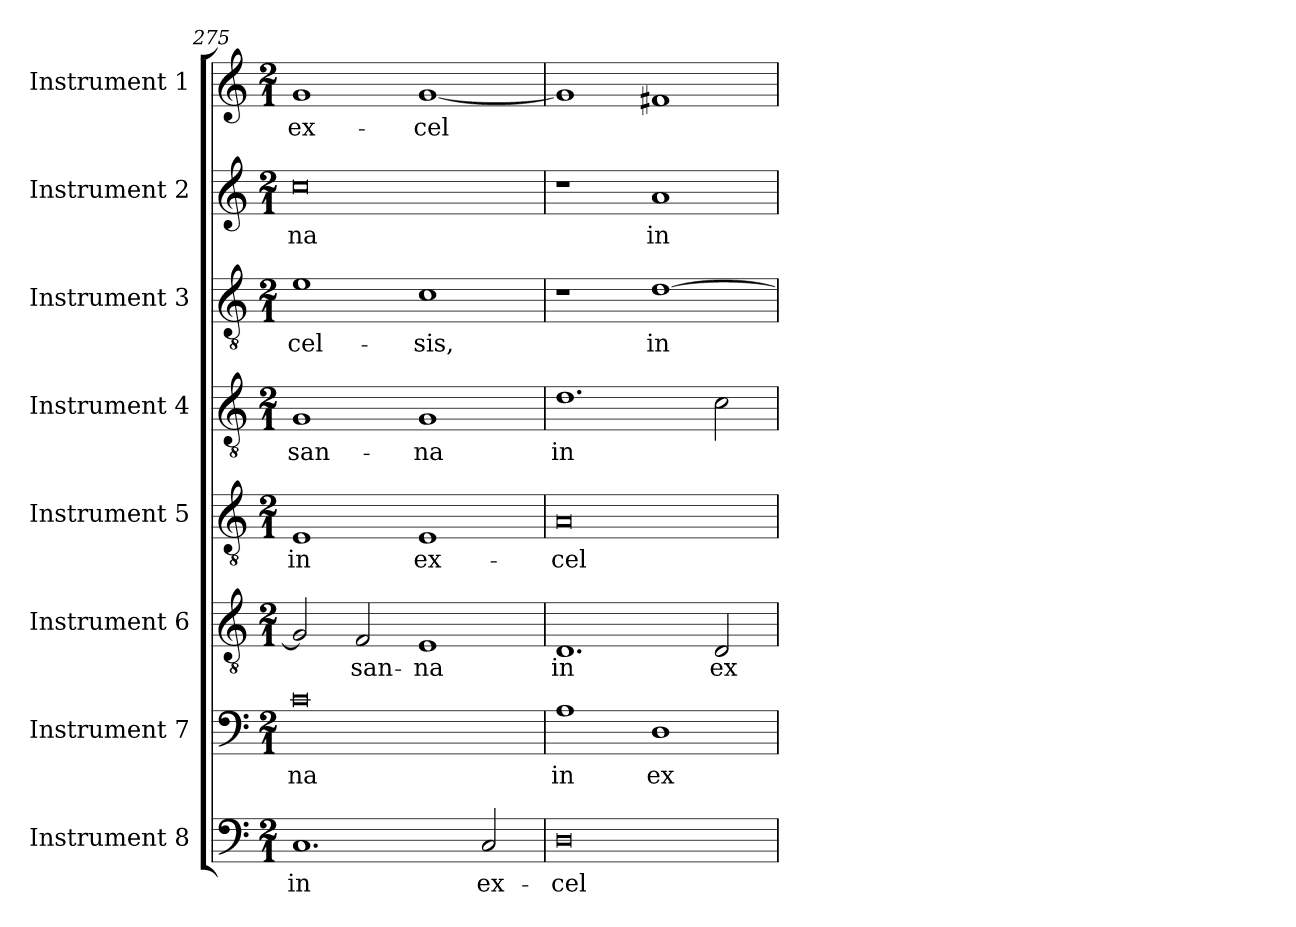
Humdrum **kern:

**kern	**text	**kern	**text	**kern	**text	**kern	**text	**kern	**text	**kern	**text	**kern	**text	**kern	**text
*part8	*part8	*part7	*part7	*part6	*part6	*part5	*part5	*part4	*part4	*part3	*part3	*part2	*part2	*part1	*part1
*staff8	*staff8	*staff7	*staff7	*staff6	*staff6	*staff5	*staff5	*staff4	*staff4	*staff3	*staff3	*staff2	*staff2	*staff1	*staff1
*I"Instrument 8	*	*I"Instrument 7	*	*I"Instrument 6	*	*I"Instrument 5	*	*I"Instrument 4	*	*I"Instrument 3	*	*I"Instrument 2	*	*I"Instrument 1	*
*clefF4	*	*clefF4	*	*clefGv2	*	*clefGv2	*	*clefGv2	*	*clefGv2	*	*clefG2	*	*clefG2	*
*k[]	*	*k[]	*	*k[]	*	*k[]	*	*k[]	*	*k[]	*	*k[]	*	*k[]	*
*C:	*	*C:	*	*C:	*	*C:	*	*C:	*	*C:	*	*C:	*	*C:	*
*M2/1	*	*M2/1	*	*M2/1	*	*M2/1	*	*M2/1	*	*M2/1	*	*M2/1	*	*M2/1	*
=275	=275	=275	=275	=275	=275	=275	=275	=275	=275	=275	=275	=275	=275	=275	=275
!	!LO:LY:b:cj	!	!LO:LY:b:cj	!	!LO:LY:b:cj	!	!LO:LY:b:cj	!	!LO:LY:b:cj	!	!LO:LY:b:cj	!	!LO:LY:b:cj	!	!LO:LY:b:cj
1.C	in	0c	-na	2G/]	--	1E	in	1G	-san-	1e	-cel-	0cc	-na	1g	ex-
!	!	!	!	!	!LO:LY:b:cj	!	!	!	!	!	!	!	!	!	!
.	.	.	.	2F/	-san-	.	.	.	.	.	.	.	.	.	.
!	!	!	!	!	!LO:LY:b:cj	!	!LO:LY:b:cj	!	!LO:LY:b:cj	!	!LO:LY:b:cj	!	!	!	!LO:LY:b:cj
.	.	.	.	1E	-na	1E	ex-	1G	-na	1c	-sis,	.	.	[<1g	-cel-
!	!LO:LY:b:cj	!	!	!	!	!	!	!	!	!	!	!	!	!	!
2C/	ex-	.	.	.	.	.	.	.	.	.	.	.	.	.	.
=276	=276	=276	=276	=276	=276	=276	=276	=276	=276	=276	=276	=276	=276	=276	=276
!	!LO:LY:b:cj	!	!LO:LY:b:cj	!	!LO:LY:b:cj	!	!LO:LY:b:cj	!	!LO:LY:b:cj	!	!	!	!	!	!LO:LY:b:cj
0D	-cel-	1A	in	1.D	in	0A	-cel-	1.d	in	1r	.	1r	.	1g]	--
!	!	!	!LO:LY:b:cj	!	!	!	!	!	!	!	!LO:LY:b:cj	!	!LO:LY:b:cj	!	!LO:LY:b:cj
.	.	1D	ex-	.	.	.	.	.	.	[>1d	in	1a	in	1f#X	--
!	!	!	!	!	!LO:LY:b:cj	!	!	!	!LO:LY:b:cj	!	!	!	!	!	!
.	.	.	.	2D/	ex-	.	.	2c\	.	.	.	.	.	.	.
=	=	=	=	=	=	=	=	=	=	=	=	=	=	=	=
*-	*-	*-	*-	*-	*-	*-	*-	*-	*-	*-	*-	*-	*-	*-	*-
